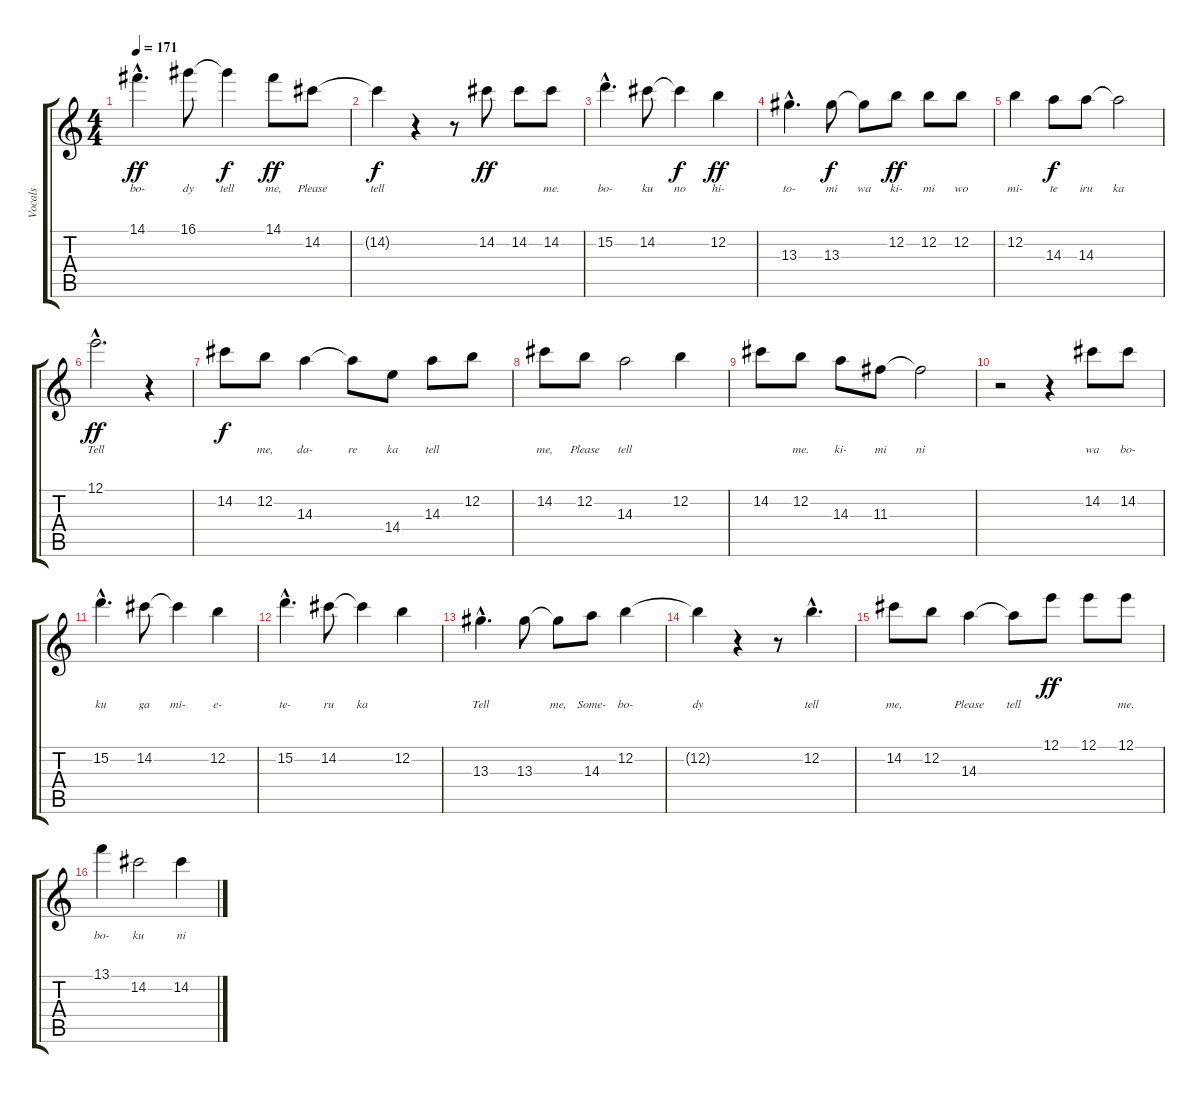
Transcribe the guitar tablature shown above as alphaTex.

\track ("Vocals" "Vocals") {instrument distortionguitar}
\staff {score tabs}
\tuning (E4 B3 G3 D3 A2 E2) {hide}
\ts (4 4)
\tempo 171
\clef g2
\ks c
14.1{hac}.4{d lyrics (0 "bo-") lyrics (1 "") lyrics (2 "") lyrics (3 "") lyrics (4 "") dy ff} 16.1.8{lyrics (0 "dy") lyrics (1 "") lyrics (2 "") lyrics (3 "") lyrics (4 "")} 16.1{t}.4{lyrics (0 "tell") lyrics (1 "") lyrics (2 "") lyrics (3 "") lyrics (4 "") dy f} 14.1.8{lyrics (0 "me,") lyrics (1 "") lyrics (2 "") lyrics (3 "") lyrics (4 "") dy ff} 14.2.8{lyrics (0 "Please") lyrics (1 "") lyrics (2 "") lyrics (3 "") lyrics (4 "")} |
14.2{t}.4{lyrics (0 "tell") lyrics (1 "") lyrics (2 "") lyrics (3 "") lyrics (4 "") dy f} r.4 r.8 14.2.8{lyrics (0 "") lyrics (1 "") lyrics (2 "") lyrics (3 "") lyrics (4 "") dy ff} 14.2.8{lyrics (0 "") lyrics (1 "") lyrics (2 "") lyrics (3 "") lyrics (4 "")} 14.2.8{lyrics (0 "me.") lyrics (1 "") lyrics (2 "") lyrics (3 "") lyrics (4 "")} |
15.2{hac}.4{d lyrics (0 "bo-") lyrics (1 "") lyrics (2 "") lyrics (3 "") lyrics (4 "")} 14.2.8{lyrics (0 "ku") lyrics (1 "") lyrics (2 "") lyrics (3 "") lyrics (4 "")} 14.2{t}.4{lyrics (0 "no") lyrics (1 "") lyrics (2 "") lyrics (3 "") lyrics (4 "") dy f} 12.2.4{lyrics (0 "hi-") lyrics (1 "") lyrics (2 "") lyrics (3 "") lyrics (4 "") dy ff} |
13.3{hac}.4{d lyrics (0 "to-") lyrics (1 "") lyrics (2 "") lyrics (3 "") lyrics (4 "")} 13.3.8{lyrics (0 "mi") lyrics (1 "") lyrics (2 "") lyrics (3 "") lyrics (4 "") dy f} 13.3{t}.8{lyrics (0 "wa") lyrics (1 "") lyrics (2 "") lyrics (3 "") lyrics (4 "")} 12.2.8{lyrics (0 "ki-") lyrics (1 "") lyrics (2 "") lyrics (3 "") lyrics (4 "") dy ff} 12.2.8{lyrics (0 "mi") lyrics (1 "") lyrics (2 "") lyrics (3 "") lyrics (4 "")} 12.2.8{lyrics (0 "wo") lyrics (1 "") lyrics (2 "") lyrics (3 "") lyrics (4 "")} |
12.2.4{lyrics (0 "mi-") lyrics (1 "") lyrics (2 "") lyrics (3 "") lyrics (4 "")} 14.3.8{lyrics (0 "te") lyrics (1 "") lyrics (2 "") lyrics (3 "") lyrics (4 "") dy f} 14.3.8{lyrics (0 "iru") lyrics (1 "") lyrics (2 "") lyrics (3 "") lyrics (4 "")} 14.3{t}.2{lyrics (0 "ka") lyrics (1 "") lyrics (2 "") lyrics (3 "") lyrics (4 "")} |
12.1{hac}.2{d lyrics (0 "Tell") lyrics (1 "") lyrics (2 "") lyrics (3 "") lyrics (4 "") dy ff} r.4 |
14.2.8{lyrics (0 "") lyrics (1 "") lyrics (2 "") lyrics (3 "") lyrics (4 "") dy f} 12.2.8{lyrics (0 "me,") lyrics (1 "") lyrics (2 "") lyrics (3 "") lyrics (4 "")} 14.3.4{lyrics (0 "da-") lyrics (1 "") lyrics (2 "") lyrics (3 "") lyrics (4 "")} 14.3{t}.8{lyrics (0 "re") lyrics (1 "") lyrics (2 "") lyrics (3 "") lyrics (4 "")} 14.4.8{lyrics (0 "ka") lyrics (1 "") lyrics (2 "") lyrics (3 "") lyrics (4 "")} 14.3.8{lyrics (0 "tell") lyrics (1 "") lyrics (2 "") lyrics (3 "") lyrics (4 "")} 12.2.8{lyrics (0 "") lyrics (1 "") lyrics (2 "") lyrics (3 "") lyrics (4 "")} |
14.2.8{lyrics (0 "me,") lyrics (1 "") lyrics (2 "") lyrics (3 "") lyrics (4 "")} 12.2.8{lyrics (0 "Please") lyrics (1 "") lyrics (2 "") lyrics (3 "") lyrics (4 "")} 14.3.2{lyrics (0 "tell") lyrics (1 "") lyrics (2 "") lyrics (3 "") lyrics (4 "")} 12.2.4{lyrics (0 "") lyrics (1 "") lyrics (2 "") lyrics (3 "") lyrics (4 "")} |
14.2.8{lyrics (0 "") lyrics (1 "") lyrics (2 "") lyrics (3 "") lyrics (4 "")} 12.2.8{lyrics (0 "me.") lyrics (1 "") lyrics (2 "") lyrics (3 "") lyrics (4 "")} 14.3.8{lyrics (0 "ki-") lyrics (1 "") lyrics (2 "") lyrics (3 "") lyrics (4 "")} 11.3.8{lyrics (0 "mi") lyrics (1 "") lyrics (2 "") lyrics (3 "") lyrics (4 "")} 11.3{t}.2{lyrics (0 "ni") lyrics (1 "") lyrics (2 "") lyrics (3 "") lyrics (4 "")} |
r.2 r.4 14.2.8{lyrics (0 "wa") lyrics (1 "") lyrics (2 "") lyrics (3 "") lyrics (4 "")} 14.2.8{lyrics (0 "bo-") lyrics (1 "") lyrics (2 "") lyrics (3 "") lyrics (4 "")} |
15.2{hac}.4{d lyrics (0 "ku") lyrics (1 "") lyrics (2 "") lyrics (3 "") lyrics (4 "")} 14.2.8{lyrics (0 "ga") lyrics (1 "") lyrics (2 "") lyrics (3 "") lyrics (4 "")} 14.2{t}.4{lyrics (0 "mi-") lyrics (1 "") lyrics (2 "") lyrics (3 "") lyrics (4 "")} 12.2.4{lyrics (0 "e-") lyrics (1 "") lyrics (2 "") lyrics (3 "") lyrics (4 "")} |
15.2{hac}.4{d lyrics (0 "te-") lyrics (1 "") lyrics (2 "") lyrics (3 "") lyrics (4 "")} 14.2.8{lyrics (0 "ru") lyrics (1 "") lyrics (2 "") lyrics (3 "") lyrics (4 "")} 14.2{t}.4{lyrics (0 "ka") lyrics (1 "") lyrics (2 "") lyrics (3 "") lyrics (4 "")} 12.2.4{lyrics (0 "") lyrics (1 "") lyrics (2 "") lyrics (3 "") lyrics (4 "")} |
13.3{hac}.4{d lyrics (0 "Tell") lyrics (1 "") lyrics (2 "") lyrics (3 "") lyrics (4 "")} 13.3.8{lyrics (0 "") lyrics (1 "") lyrics (2 "") lyrics (3 "") lyrics (4 "")} 13.3{t}.8{lyrics (0 "me,") lyrics (1 "") lyrics (2 "") lyrics (3 "") lyrics (4 "")} 14.3.8{lyrics (0 "Some-") lyrics (1 "") lyrics (2 "") lyrics (3 "") lyrics (4 "")} 12.2.4{lyrics (0 "bo-") lyrics (1 "") lyrics (2 "") lyrics (3 "") lyrics (4 "")} |
12.2{t}.4{lyrics (0 "dy") lyrics (1 "") lyrics (2 "") lyrics (3 "") lyrics (4 "")} r.4 r.8 12.2{hac}.4{d lyrics (0 "tell") lyrics (1 "") lyrics (2 "") lyrics (3 "") lyrics (4 "")} |
14.2.8{lyrics (0 "me,") lyrics (1 "") lyrics (2 "") lyrics (3 "") lyrics (4 "")} 12.2.8{lyrics (0 "") lyrics (1 "") lyrics (2 "") lyrics (3 "") lyrics (4 "")} 14.3.4{lyrics (0 "Please") lyrics (1 "") lyrics (2 "") lyrics (3 "") lyrics (4 "")} 14.3{t}.8{lyrics (0 "tell") lyrics (1 "") lyrics (2 "") lyrics (3 "") lyrics (4 "")} 12.1.8{lyrics (0 "") lyrics (1 "") lyrics (2 "") lyrics (3 "") lyrics (4 "") dy ff} 12.1.8{lyrics (0 "") lyrics (1 "") lyrics (2 "") lyrics (3 "") lyrics (4 "")} 12.1.8{lyrics (0 "me.") lyrics (1 "") lyrics (2 "") lyrics (3 "") lyrics (4 "")} |
13.1.4{lyrics (0 "bo-") lyrics (1 "") lyrics (2 "") lyrics (3 "") lyrics (4 "")} 14.2.2{lyrics (0 "ku") lyrics (1 "") lyrics (2 "") lyrics (3 "") lyrics (4 "")} 14.2.4{lyrics (0 "ni") lyrics (1 "") lyrics (2 "") lyrics (3 "") lyrics (4 "")}
